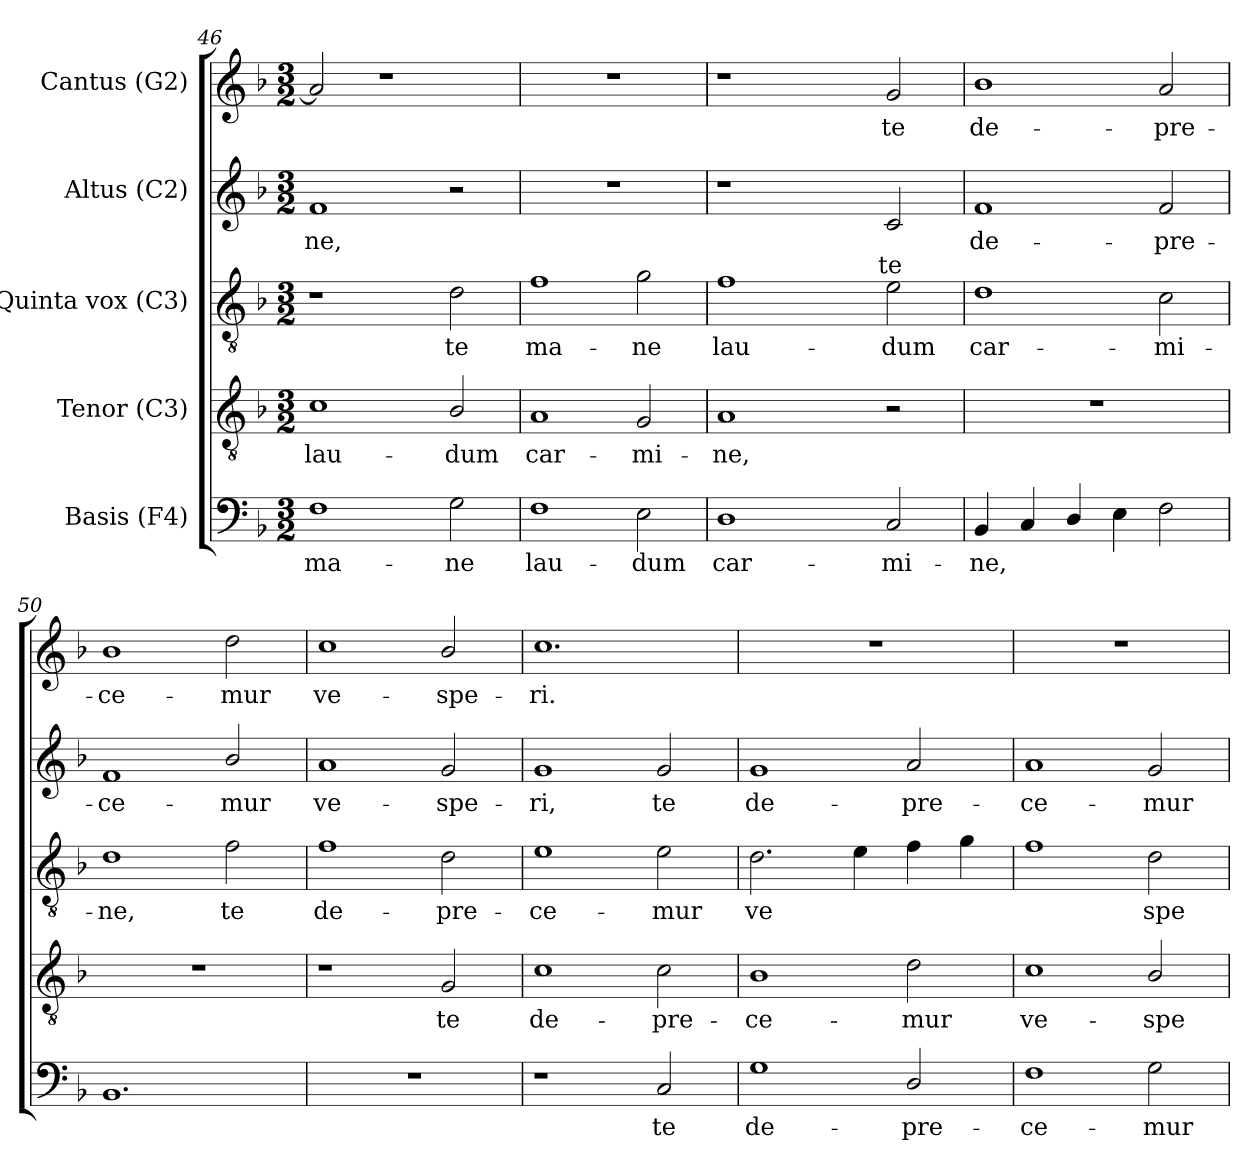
**kern	**text	**kern	**text	**kern	**text	**kern	**text	**kern	**text
*part5	*part5	*part4	*part4	*part3	*part3	*part2	*part2	*part1	*part1
*staff5	*staff5	*staff4	*staff4	*staff3	*staff3	*staff2	*staff2	*staff1	*staff1
*I"Basis (F4)	*	*I"Tenor (C3)	*	*I"Quinta vox (C3)	*	*I"Altus (C2)	*	*I"Cantus (G2)	*
*clefF4	*	*clefGv2	*	*clefGv2	*	*clefG2	*	*clefG2	*
*k[b-]	*	*k[b-]	*	*k[b-]	*	*k[b-]	*	*k[b-]	*
*F:	*	*F:	*	*F:	*	*F:	*	*F:	*
*M3/2	*	*M3/2	*	*M3/2	*	*M3/2	*	*M3/2	*
=46	=46	=46	=46	=46	=46	=46	=46	=46	=46
!	!LO:LY:b:rj	!	!LO:LY:b:rj	!	!	!	!LO:LY:b:cj	!	!LO:LY:b:rj
1F	ma-	1c	lau-	1r	.	1f	-ne,	2a/]	.
.	.	.	.	.	.	.	.	1r	.
!	!LO:LY:b:rj	!	!LO:LY:b:rj	!	!LO:LY:b:cj	!	!	!	!
2G\	-ne	2B-/	-dum	2d\	te	2r	.	.	.
!!LO:PB:g=z
=47	=47	=47	=47	=47	=47	=47	=47	=47	=47
!	!LO:LY:b:rj	!	!LO:LY:b:rj	!	!LO:LY:b:cj	!	!	!	!
1F	lau-	1A	car-	1f	ma-	1.r	.	1.r	.
!	!LO:LY:b:rj	!	!LO:LY:b:rj	!	!LO:LY:b:cj	!	!	!	!
2E\	-dum	2G/	-mi-	2g\	-ne	.	.	.	.
=48	=48	=48	=48	=48	=48	=48	=48	=48	=48
!	!LO:LY:b:rj	!	!LO:LY:b:rj	!	!LO:LY:b:cj	!	!	!	!
*	*	*	*	*^	*	*	*	*	*
1D	car-	1A	-ne,	1f	2ryy	lau-	1r	.	1r	.
.	.	.	.	.	4ryy	.	.	.	.	.
.	.	.	.	.	8...ryy	.	.	.	.	.
!	!	!	!	!	!LO:TX:a:t=te	!	!	!	!	!
.	.	.	.	.	2ryy	.	.	.	.	.
!	!LO:LY:b:rj	!	!	!	!	!LO:LY:b:cj	!	!LO:LY:b:cj	!	!LO:LY:b:rj
2C/	-mi-	2r	.	2e\	.	-dum	2c/	.	2g/	te
.	.	.	.	.	64ryy	.	.	.	.	.
=49	=49	=49	=49	=49	=49	=49	=49	=49	=49	=49
!	!LO:LY:b:rj	!	!	!	!	!LO:LY:b:cj	!	!LO:LY:b:cj	!	!LO:LY:b:rj
*	*	*	*	*v	*v	*	*	*	*	*
4BB-/	-ne,	1.r	.	1d	car-	1f	de-	1b-	de-
!	!LO:LY:b:rj	!	!	!	!	!	!	!	!
4C/	.	.	.	.	.	.	.	.	.
!	!LO:LY:b:rj	!	!	!	!	!	!	!	!
4D/	.	.	.	.	.	.	.	.	.
!	!LO:LY:b:rj	!	!	!	!	!	!	!	!
4E\	.	.	.	.	.	.	.	.	.
!	!LO:LY:b:rj	!	!	!	!LO:LY:b:cj	!	!LO:LY:b:cj	!	!LO:LY:b:rj
2F\	.	.	.	2c\	-mi-	2f/	-pre-	2a/	-pre-
=50	=50	=50	=50	=50	=50	=50	=50	=50	=50
!	!LO:LY:b:rj	!	!	!	!LO:LY:b:cj	!	!LO:LY:b:cj	!	!LO:LY:b:rj
1.BB-	.	1.r	.	1d	-ne,	1f	-ce-	1b-	-ce-
!	!	!	!	!	!LO:LY:b:cj	!	!LO:LY:b:cj	!	!LO:LY:b:rj
.	.	.	.	2f\	te	2b-/	-mur	2dd\	-mur
=51	=51	=51	=51	=51	=51	=51	=51	=51	=51
!	!	!	!	!	!LO:LY:b:cj	!	!LO:LY:b:cj	!	!LO:LY:b:rj
1.r	.	1r	.	1f	de-	1a	ve-	1cc	ve-
!	!	!	!LO:LY:b:rj	!	!LO:LY:b:cj	!	!LO:LY:b:cj	!	!LO:LY:b:rj
.	.	2G/	te	2d\	-pre-	2g/	-spe-	2b-/	-spe-
=52	=52	=52	=52	=52	=52	=52	=52	=52	=52
!	!	!	!LO:LY:b:rj	!	!LO:LY:b:cj	!	!LO:LY:b:cj	!	!LO:LY:b:rj
1r	.	1c	de-	1e	-ce-	1g	-ri,	1.cc	-ri.
!	!LO:LY:b:rj	!	!LO:LY:b:rj	!	!LO:LY:b:cj	!	!LO:LY:b:cj	!	!
2C/	te	2c\	-pre-	2e\	-mur	2g/	te	.	.
=53	=53	=53	=53	=53	=53	=53	=53	=53	=53
!	!LO:LY:b:rj	!	!LO:LY:b:rj	!	!LO:LY:b:cj	!	!LO:LY:b:cj	!	!
1G	de-	1B-	-ce-	2.d\	ve-	1g	de-	1.r	.
!	!	!	!	!	!LO:LY:b:cj	!	!	!	!
.	.	.	.	4e\	--	.	.	.	.
!	!LO:LY:b:rj	!	!LO:LY:b:rj	!	!LO:LY:b:cj	!	!LO:LY:b:cj	!	!
2D/	-pre-	2d\	-mur	4f\	--	2a/	-pre-	.	.
!	!	!	!	!	!LO:LY:b:cj	!	!	!	!
.	.	.	.	4g\	--	.	.	.	.
!!LO:LB:g=z
=54	=54	=54	=54	=54	=54	=54	=54	=54	=54
!	!LO:LY:b:rj	!	!LO:LY:b:rj	!	!LO:LY:b:cj	!	!LO:LY:b:cj	!	!
1F	-ce-	1c	ve-	1f	--	1a	-ce-	1.r	.
!	!LO:LY:b:rj	!	!LO:LY:b:rj	!	!LO:LY:b:cj	!	!LO:LY:b:cj	!	!
2G\	-mur	2B-/	-spe-	2d\	-spe-	2g/	-mur	.	.
=	=	=	=	=	=	=	=	=	=
*-	*-	*-	*-	*-	*-	*-	*-	*-	*-
